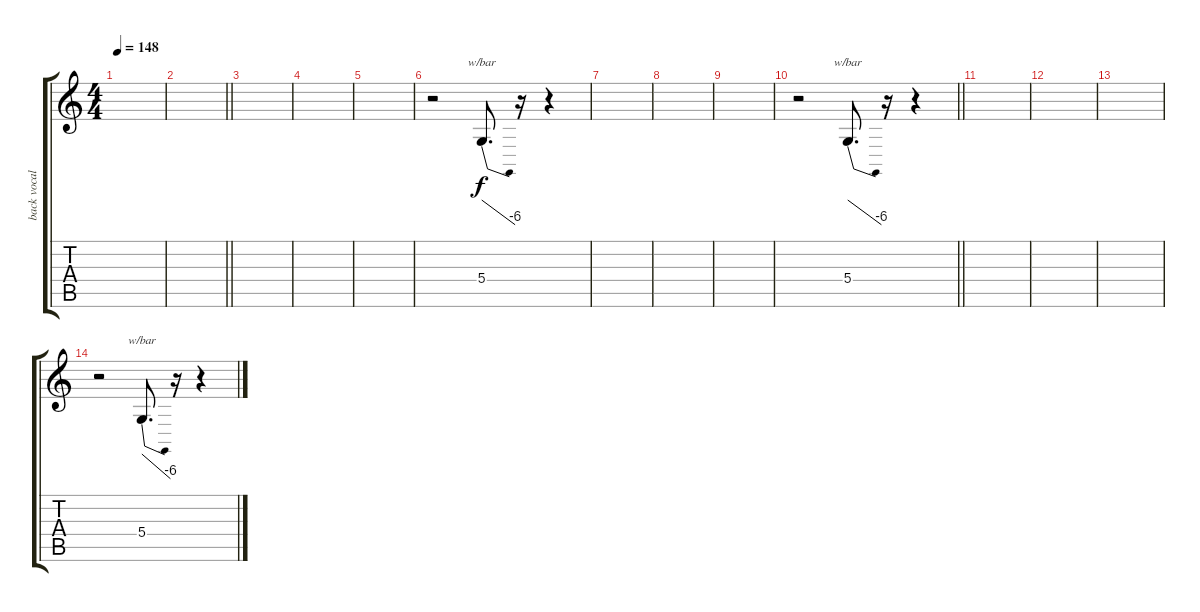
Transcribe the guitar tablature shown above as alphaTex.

\track ("back vocal 2" "back vocal") {instrument lead2sawtooth}
\staff {score tabs}
\tuning (E4 B3 G3 D3 A2 E2) {hide}
\ts (4 4)
\tempo 148
\clef g2
\ks c
|
\barLineRight lightlight
|
\section ("" "")
|
|
|
r.2 5.4.8{d tbe (dive default 0 0 60 -24)} r.16 r.4 |
|
|
|
\barLineRight lightlight
r.2 5.4.8{d tbe (dive default 0 0 60 -24)} r.16 r.4 |
\section ("" "")
|
|
|
r.2 5.4.8{d tbe (dive default 0 0 60 -24)} r.16 r.4
